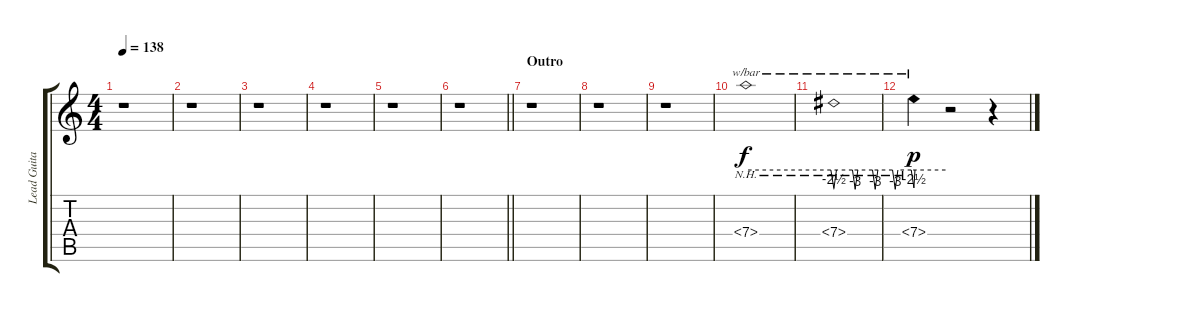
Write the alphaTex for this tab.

\track ("Lead Guitar" "Lead Guita") {instrument distortionguitar}
\staff {score tabs}
\tuning (E4 B3 G3 D3 A2 E2) {hide}
\ts (4 4)
\tempo 138
\clef g2
\ks c
r.1{dy f} |
r.1 |
r.1 |
r.1 |
r.1 |
\barLineRight lightlight
r.1 |
\section ("" "Outro")
r.1 |
r.1 |
r.1 |
7.4{nh}.1{tbe (custom default 0 0 58 0 60 -10)} |
7.4{nh}.1{tbe (custom default 0 -12 2 0 14 0 16 -12 18 0 29 0 31 -12 33 0 44 0 46 -12 48 0 58 0 60 -10)} |
7.4{nh}.4{tbe (custom default 0 -10 2 0 60 0) dy p} r.2 r.4
